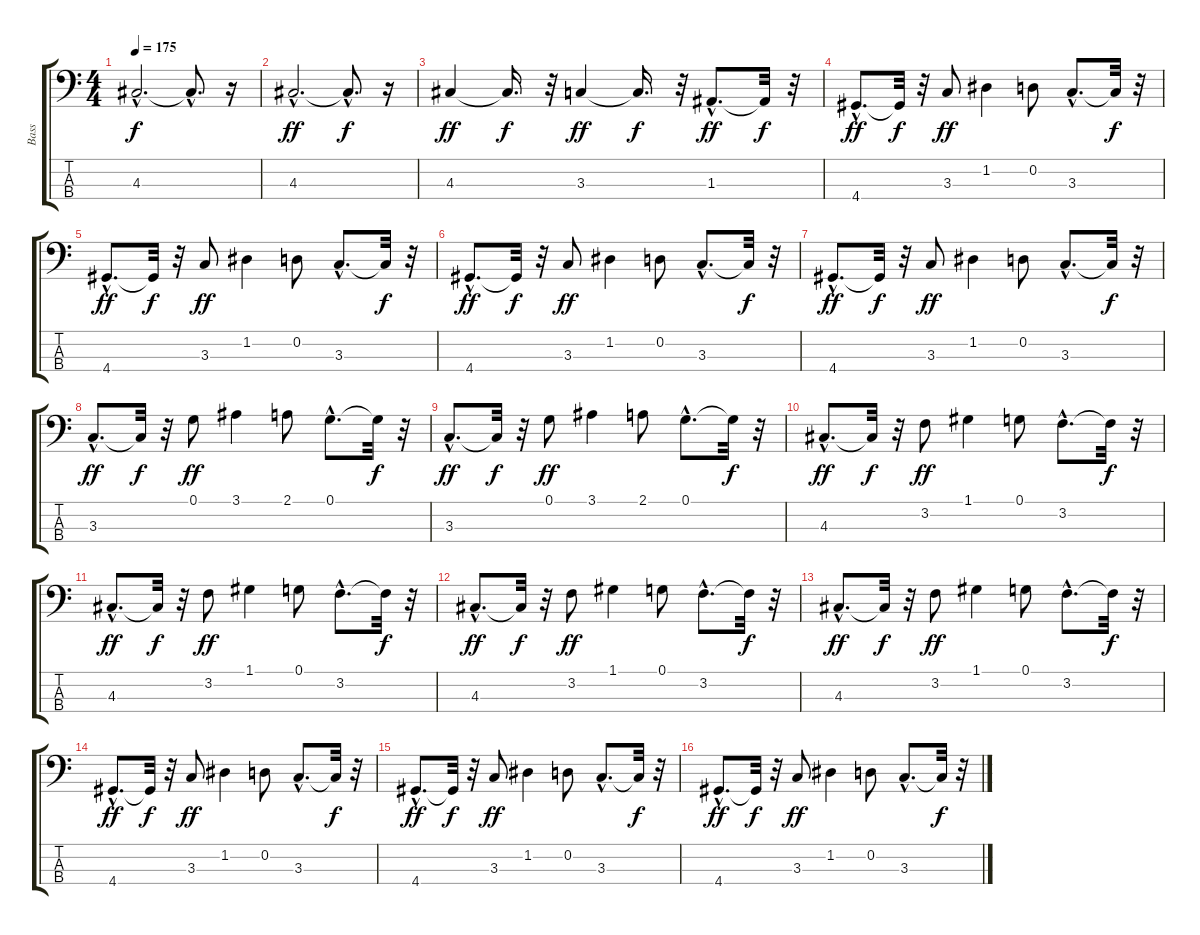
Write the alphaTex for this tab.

\track ("Bass" "Bass") {instrument electricbassfinger}
\staff {score tabs}
\tuning (G2 D2 A1 E1) {hide}
\ts (4 4)
\tempo 175
\clef f4
\ks c
4.3{hac t}.2{d dy f} 4.3{hac t}.8{d} r.16 |
4.3{hac}.2{d dy ff} 4.3{hac t}.8{d dy f} r.16 |
4.3.4{dy ff} 4.3{t}.16{d dy f} r.32 3.3.4{dy ff} 3.3{t}.16{d dy f} r.32 1.3{hac}.8{d dy ff} 1.3{t}.32{dy f} r.32 |
4.4{hac}.8{d dy ff} 4.4{t}.32{dy f} r.32 3.3.8{dy ff} 1.2.4 0.2.8 3.3{hac}.8{d} 3.3{t}.32{dy f} r.32 |
4.4{hac}.8{d dy ff} 4.4{t}.32{dy f} r.32 3.3.8{dy ff} 1.2.4 0.2.8 3.3{hac}.8{d} 3.3{t}.32{dy f} r.32 |
4.4{hac}.8{d dy ff} 4.4{t}.32{dy f} r.32 3.3.8{dy ff} 1.2.4 0.2.8 3.3{hac}.8{d} 3.3{t}.32{dy f} r.32 |
4.4{hac}.8{d dy ff} 4.4{t}.32{dy f} r.32 3.3.8{dy ff} 1.2.4 0.2.8 3.3{hac}.8{d} 3.3{t}.32{dy f} r.32 |
3.3{hac}.8{d dy ff} 3.3{t}.32{dy f} r.32 0.1.8{dy ff} 3.1.4 2.1.8 0.1{hac}.8{d} 0.1{t}.32{dy f} r.32 |
3.3{hac}.8{d dy ff} 3.3{t}.32{dy f} r.32 0.1.8{dy ff} 3.1.4 2.1.8 0.1{hac}.8{d} 0.1{t}.32{dy f} r.32 |
4.3{hac}.8{d dy ff} 4.3{t}.32{dy f} r.32 3.2.8{dy ff} 1.1.4 0.1.8 3.2{hac}.8{d} 3.2{t}.32{dy f} r.32 |
4.3{hac}.8{d dy ff} 4.3{t}.32{dy f} r.32 3.2.8{dy ff} 1.1.4 0.1.8 3.2{hac}.8{d} 3.2{t}.32{dy f} r.32 |
4.3{hac}.8{d dy ff} 4.3{t}.32{dy f} r.32 3.2.8{dy ff} 1.1.4 0.1.8 3.2{hac}.8{d} 3.2{t}.32{dy f} r.32 |
4.3{hac}.8{d dy ff} 4.3{t}.32{dy f} r.32 3.2.8{dy ff} 1.1.4 0.1.8 3.2{hac}.8{d} 3.2{t}.32{dy f} r.32 |
4.4{hac}.8{d dy ff} 4.4{t}.32{dy f} r.32 3.3.8{dy ff} 1.2.4 0.2.8 3.3{hac}.8{d} 3.3{t}.32{dy f} r.32 |
4.4{hac}.8{d dy ff} 4.4{t}.32{dy f} r.32 3.3.8{dy ff} 1.2.4 0.2.8 3.3{hac}.8{d} 3.3{t}.32{dy f} r.32 |
4.4{hac}.8{d dy ff} 4.4{t}.32{dy f} r.32 3.3.8{dy ff} 1.2.4 0.2.8 3.3{hac}.8{d} 3.3{t}.32{dy f} r.32
